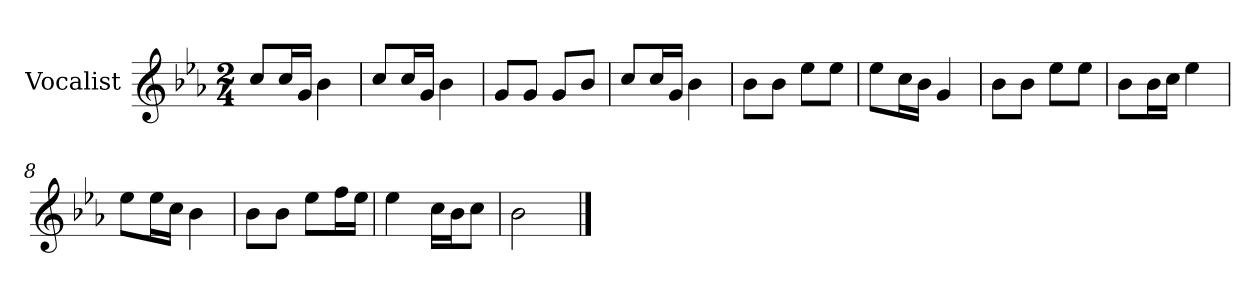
**kern
*part1
*staff1
*I"Vocalist
*k[b-e-a-]
*E-:
*M2/4
=
8ccL
16ccL
16gJJ
4b-
=1
8ccL
16ccL
16gJJ
4b-
=2
8gL
8gJ
8gL
8b-J
=3
8ccL
16ccL
16gJJ
4b-
=4
8b-L
8b-J
8ee-L
8ee-J
=5
8ee-L
16ccL
16b-JJ
4g
=6
8b-L
8b-J
8ee-L
8ee-J
=7
8b-L
16b-L
16ccJJ
4ee-
=8
8ee-L
16ee-L
16ccJJ
4b-
=9
8b-L
8b-J
8ee-L
16ffL
16ee-JJ
=10
4ee-
16ccLL
16b-J
8ccJ
=11
2b-
==
*-
